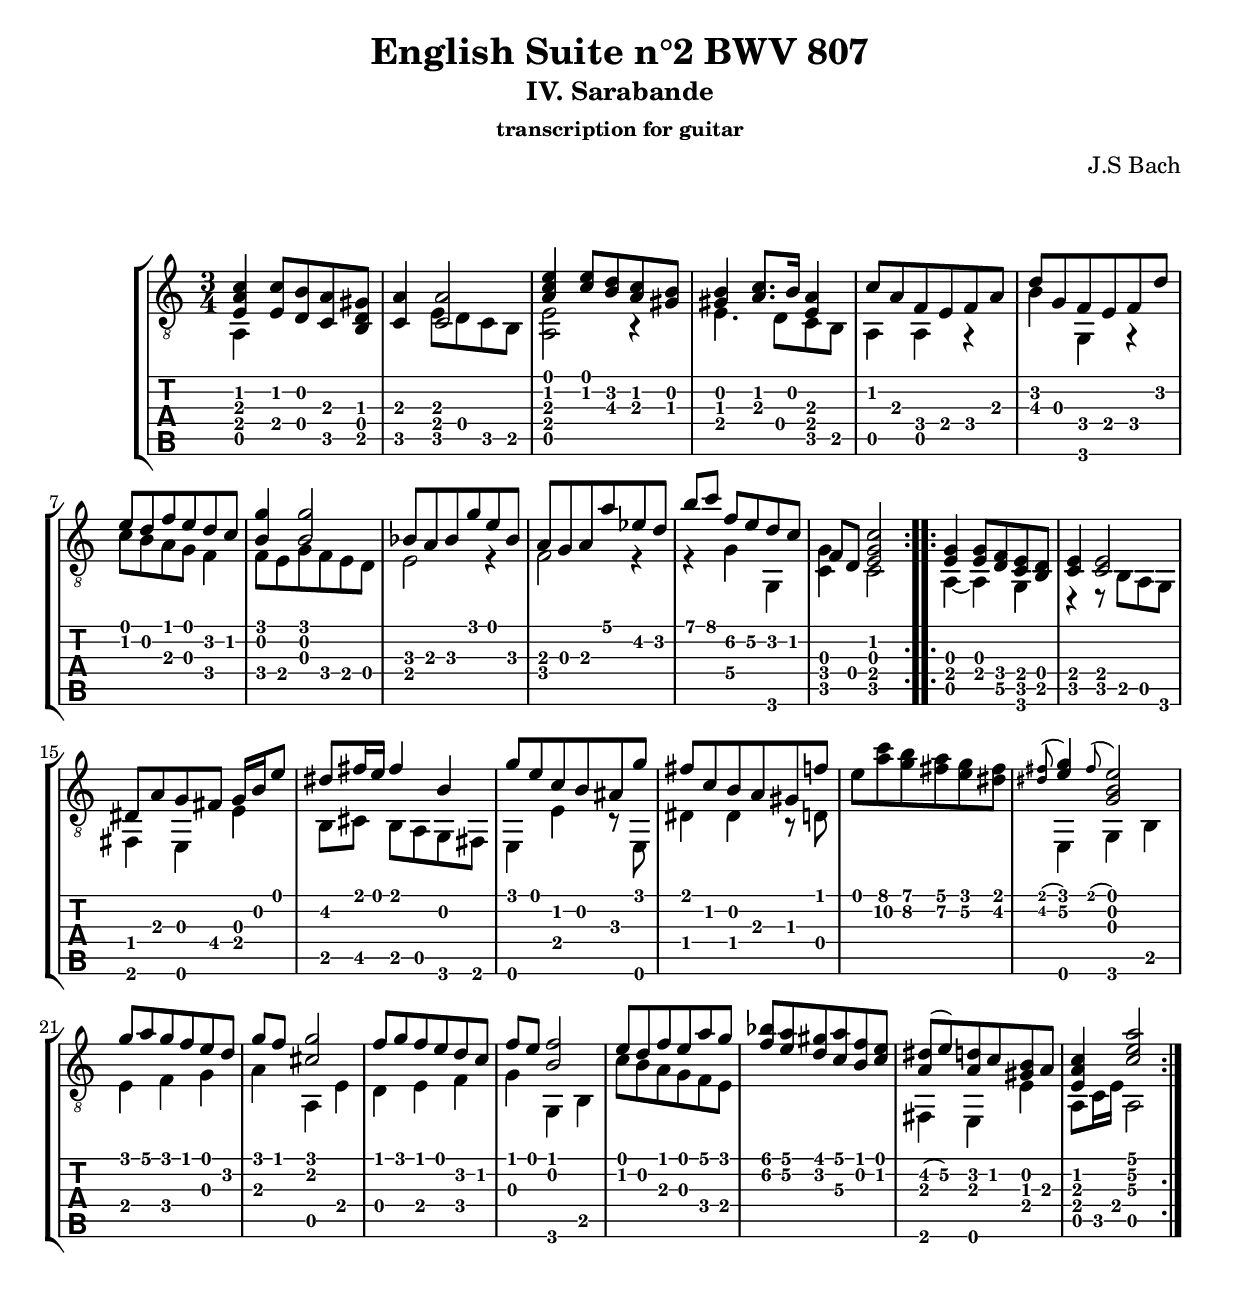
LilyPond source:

\version "2.18.2"
\include "italiano.ly"

\header {
  title = "English Suite n°2 BWV 807"
  subtitle = "IV. Sarabande"
  subsubtitle = "transcription for guitar"
  composer = "J.S Bach"
  % Supprimer le pied de page par défaut
  % tagline = ##f
}
\markup {
  \vspace #2
}


upper = \relative do' {
  \key la \minor
  \numericTimeSignature
  \time 3/4
  \voiceOne
  \override StringNumber #'transparent = ##t
  % 1
  <mi, la do>4 <mi do'>8 [ <re si'> <do la'> <si re sold> ]
  <do la'>4 <do la'>2
  <la' do mi>4 <do mi>8 [ <si re> <la do> <sold si> ]
  <sold si>4 <la do>8. si16 <mi, la>4
  % 5
  do'8 la fa mi fa la
  re8 sol, fa mi fa re'
  mi8 re fa mi re do
  <si sol'>4 <si sol'>2
  % 9
  sib8 la sib sol' mi sib
  la8 sol la la' mib re
  \set TabStaff.restrainOpenStrings=##t
  \set TabStaff.minimumFret=#5
  si'8 [ do ] fa, mi 
  \set TabStaff.restrainOpenStrings=##f
  \set TabStaff.minimumFret=#0
  re do
  fa,8 [ re ] <mi sol do>2
  \bar ":..:"
  % 13
  \bar ":..:"
  <mi sol>4 <mi sol>8 <re fa> <do mi> <si re>
  <do mi>4 <do mi>2
  red8 la' sol fad sol16 si mi8
  red8 fad16 mi fad4 si,
  % 17
  sol'8 mi do si lad sol'
  fad8 do si la sold fa'
  \override Stem.direction=#DOWN
  mi8 <la do> <sol si> <fad la> <mi sol> <red fad>
  \override Stem.direction=#UP
  \appoggiatura <red fad>8 <mi sol>4 \appoggiatura fad8 <sol, si mi>2
  % 21
  sol'8 la sol fa mi re
  sol8 fa <dod sol'>2
  fa8 sol fa mi re do
  fa8 mi <si fa'>2
  % 25
  mi8 re fa mi la sol
  <fa sib>8 <mi la> <re sold> <do\3 la'> <si fa'> <do mi>
  <la red>8 (mi'\2) <la, re> do <sold si> la
  <mi la do>4 <do' mi la>2
   \bar ":..:"
}

lower = \relative do' {
  \key la \minor
  \numericTimeSignature
  \time 3/4
  \voiceTwo
  \override StringNumber #'transparent = ##t
  % 1
  la,4 s2
  s4 mi'8 re do si
  <la mi'>2 r4
  mi'4. re8 do si
  % 5
  la4 la r4
  si'4\3 sol, r4
  do'8 si la sol fa4
  fa8 mi sol fa mi re
  % 9
  mi2 r4
  fa2 r4
  r4 sol4 sol,
  <do sol'>4 do2
  % 13
  la4 ~la sol
  r4 r8 si8 la sol
  fad4 mi mi'
  si8 [ dod ] si la sol fad
  % 17
  mi4 mi' r8 mi,8
  red'4 red r8 re8
  s2.
  mi,4 sol si
  % 21
  mi4 fa sol
  la4 la,4 mi'4
  re4 mi fa
  sol4 sol,4 si4
  % 25
  do'8 si la sol fa mi
  s2.
  fad,4 mi mi'
  la,8 do16 mi la,2

}

\score {
  \new StaffGroup = "traditional with tab" <<
    \new Staff = "traditional" <<
      \clef "treble_8"
      \context Voice = "upper" \upper
      \context Voice = "lower" \lower
    >>
    \new TabStaff = "tab" <<
      \clef moderntab
      \context TabVoice = "upper" \upper
      \context TabVoice = "lower" \lower
    >>
  >>
  }
  \layout {
  }
